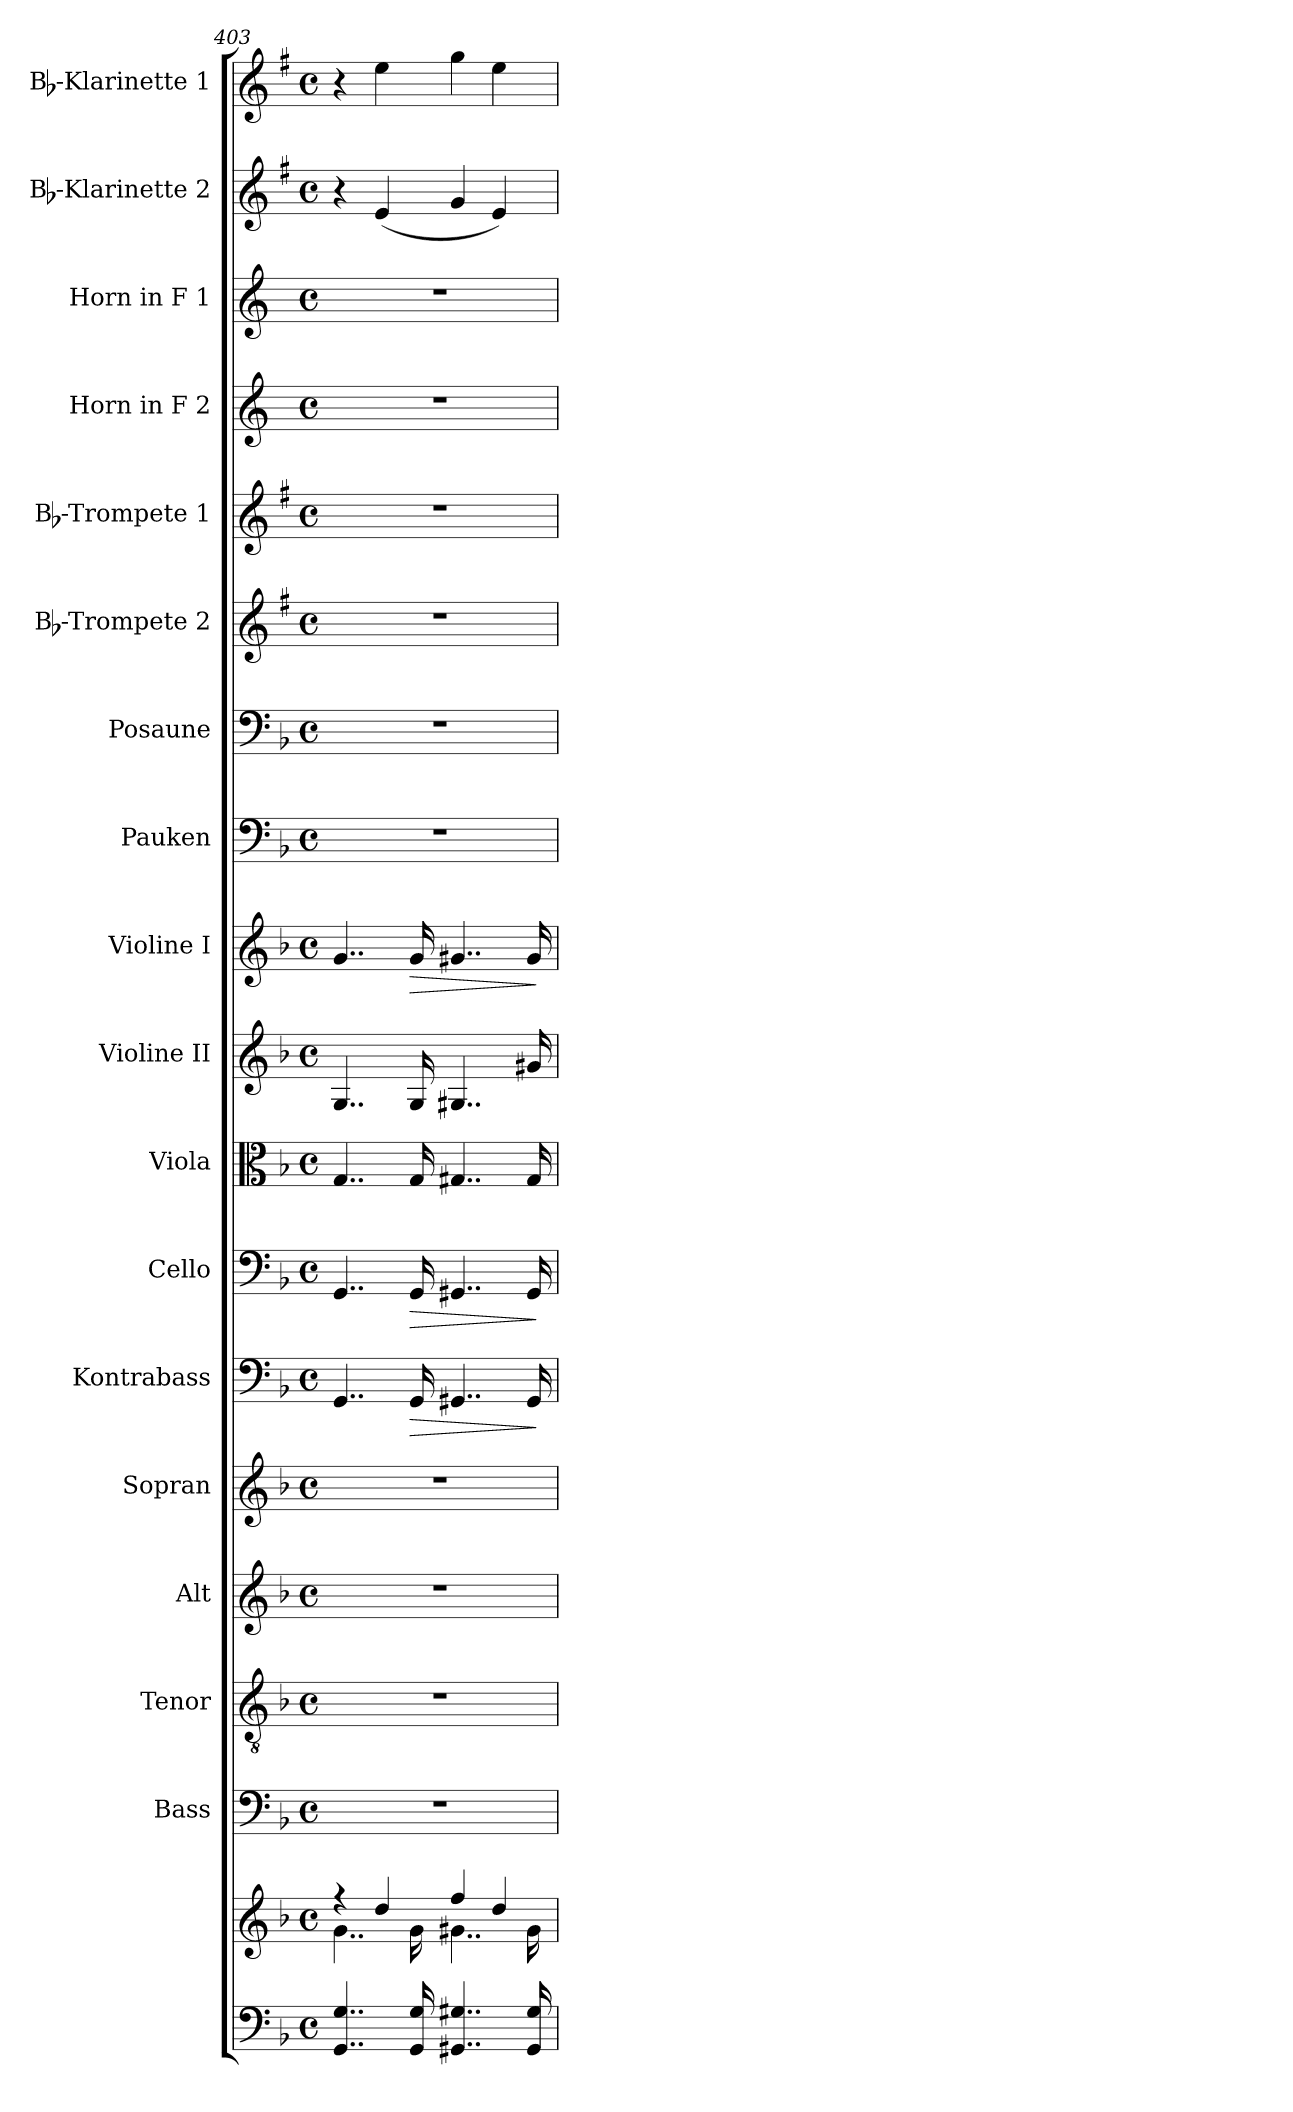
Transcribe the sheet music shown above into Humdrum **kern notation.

**kern	**kern	**kern	**kern	**kern	**kern	**kern	**dynam	**kern	**dynam	**kern	**kern	**kern	**dynam	**kern	**kern	**kern	**kern	**kern	**kern	**kern	**kern
*part18	*part18	*part17	*part16	*part15	*part14	*part13	*part13	*part12	*part12	*part11	*part10	*part9	*part9	*part8	*part7	*part6	*part5	*part4	*part3	*part2	*part1
*staff19	*staff18	*staff17	*staff16	*staff15	*staff14	*staff13	*staff13	*staff12	*staff12	*staff11	*staff10	*staff9	*staff9	*staff8	*staff7	*staff6	*staff5	*staff4	*staff3	*staff2	*staff1
*	*	*I"Bass	*I"Tenor	*I"Alt	*I"Sopran	*I"Kontrabass	*	*I"Cello	*	*I"Viola	*I"Violine II	*I"Violine I	*	*I"Pauken	*I"Posaune	*I"Bb-Trompete 2	*I"Bb-Trompete 1	*I"Horn in F 2	*I"Horn in F 1	*I"Bb-Klarinette 2	*I"Bb-Klarinette 1
*	*	*I'B.	*I'T.	*I'A.	*I'S.	*I'Kb.	*	*	*	*I'Vla.	*I'Vl. II	*I'Vl. I	*	*I'Pk.	*I'Pos.	*I'Bb Trp. 2	*I'Bb Trp. 1	*	*	*I'Bb Kl. 2	*I'Bb Kl. 1
*clefF4	*clefG2	*clefF4	*clefGv2	*clefG2	*clefG2	*clefF4	*	*clefF4	*	*clefC3	*clefG2	*clefG2	*	*clefF4	*clefF4	*clefG2	*clefG2	*clefG2	*clefG2	*clefG2	*clefG2
*	*	*	*	*	*	*ITrd7c12	*	*	*	*	*	*	*	*	*	*ITrd1c2	*ITrd1c2	*ITrd4c7	*ITrd4c7	*ITrd1c2	*ITrd1c2
*k[b-]	*k[b-]	*k[b-]	*k[b-]	*k[b-]	*k[b-]	*k[b-]	*	*k[b-]	*	*k[b-]	*k[b-]	*k[b-]	*	*k[b-]	*k[b-]	*k[b-]	*k[b-]	*k[b-]	*k[b-]	*k[b-]	*k[b-]
*F:	*F:	*F:	*F:	*F:	*F:	*F:	*	*F:	*	*F:	*F:	*F:	*	*F:	*F:	*F:	*F:	*F:	*F:	*F:	*F:
*M4/4	*M4/4	*M4/4	*M4/4	*M4/4	*M4/4	*M4/4	*	*M4/4	*	*M4/4	*M4/4	*M4/4	*	*M4/4	*M4/4	*M4/4	*M4/4	*M4/4	*M4/4	*M4/4	*M4/4
*met(c)	*met(c)	*met(c)	*met(c)	*met(c)	*met(c)	*met(c)	*	*met(c)	*	*met(c)	*met(c)	*met(c)	*	*met(c)	*met(c)	*met(c)	*met(c)	*met(c)	*met(c)	*met(c)	*met(c)
=403	=403	=403	=403	=403	=403	=403	=403	=403	=403	=403	=403	=403	=403	=403	=403	=403	=403	=403	=403	=403	=403
*	*^	*	*	*	*	*	*	*	*	*	*	*	*	*	*	*	*	*	*	*	*
4..GG/ 4..G/	4ree	4..g\	1r	1r	1r	1r	4..GGG/	.	4..GG/	.	4..G/	4..G/	4..g/	.	1r	1r	1r	1r	1r	1r	4r	4r
.	4dd/	.	.	.	.	.	.	.	.	.	.	.	.	.	.	.	.	.	.	.	(<4d/	4dd\
!	!	!	!	!	!	!	!	!LO:HP:b	!	!LO:HP:b	!	!	!	!LO:HP:b	!	!	!	!	!	!	!	!
16GG/ 16G/	.	16g\	.	.	.	.	16GGG/	>	16GG/	>	16G/	16G/	16g/	>	.	.	.	.	.	.	.	.
4..GG#X/ 4..G#X/	4ff/	4..g#X\	.	.	.	.	4..GGG#X/	.	4..GG#X/	.	4..G#X/	4..G#X/	4..g#X/	.	.	.	.	.	.	.	4f/	4ff\
.	4dd/	.	.	.	.	.	.	.	.	.	.	.	.	.	.	.	.	.	.	.	4d/)	4dd\
16GG#/ 16G#/	.	16g#\	.	.	.	.	16GGG#/	.	16GG#/	.	16G#/	16g#X/	16g#/	.	.	.	.	.	.	.	.	.
*	*v	*v	*	*	*	*	*	*	*	*	*	*	*	*	*	*	*	*	*	*	*	*
.	.	.	.	.	.	.	]	.	]	.	.	.	]	.	.	.	.	.	.	.	.
=	=	=	=	=	=	=	=	=	=	=	=	=	=	=	=	=	=	=	=	=	=
*-	*-	*-	*-	*-	*-	*-	*-	*-	*-	*-	*-	*-	*-	*-	*-	*-	*-	*-	*-	*-	*-
